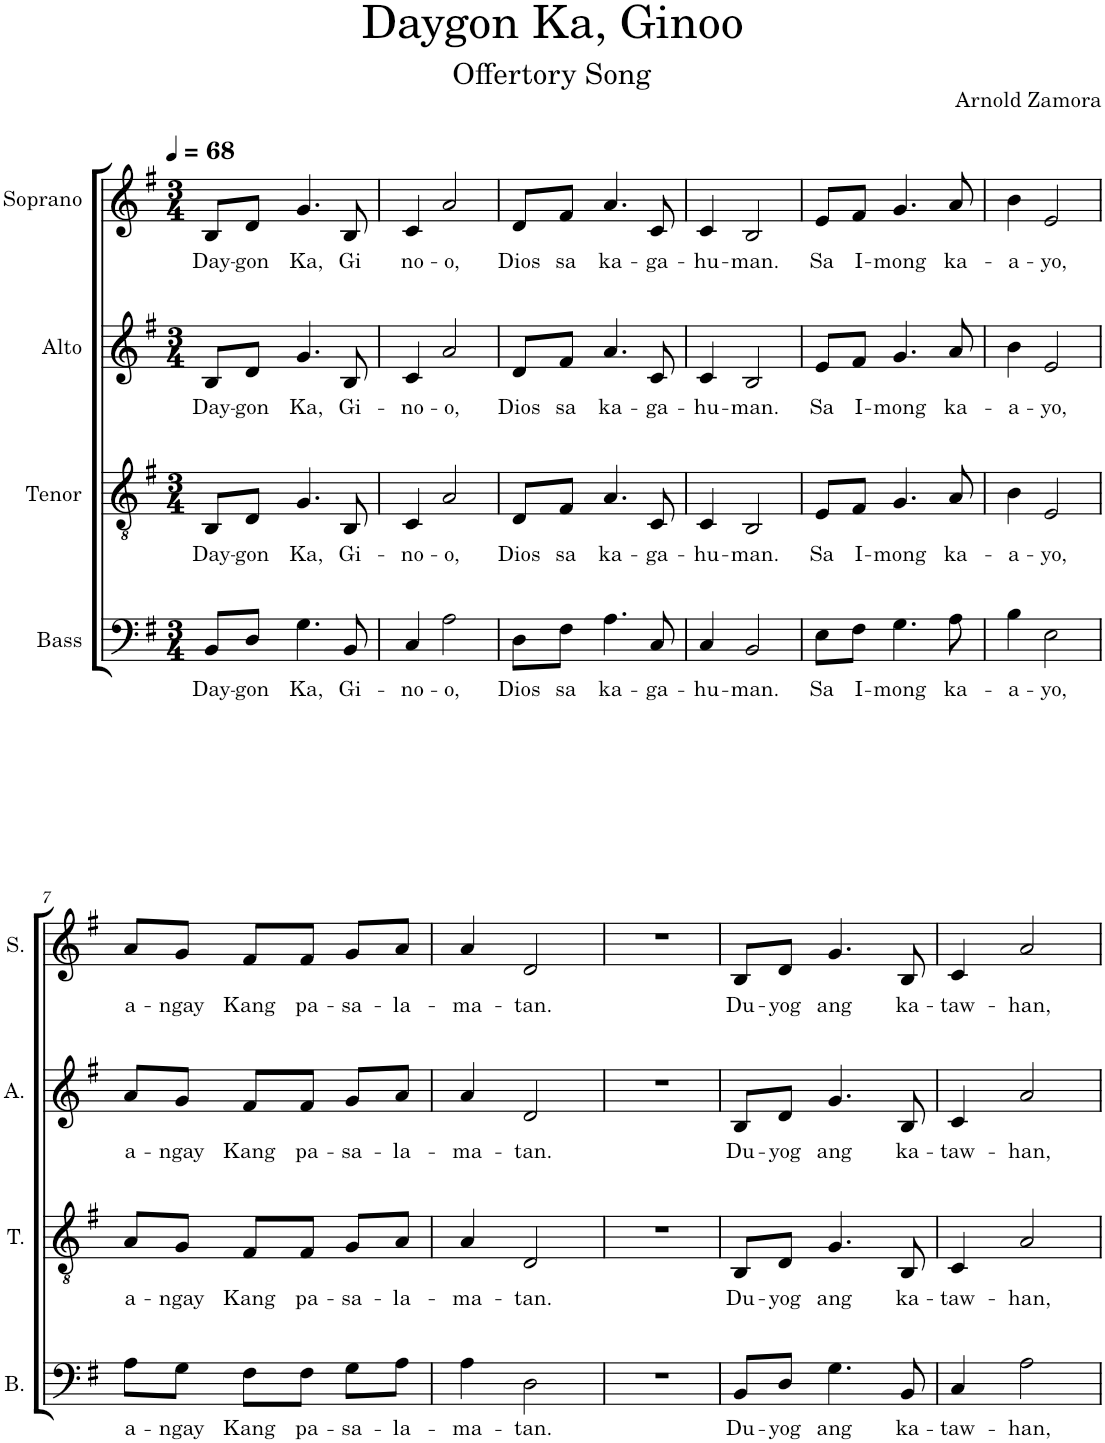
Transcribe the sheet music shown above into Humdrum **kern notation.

**kern	**text	**kern	**text	**kern	**text	**kern	**text
*part4	*part4	*part3	*part3	*part2	*part2	*part1	*part1
*staff4	*staff4	*staff3	*staff3	*staff2	*staff2	*staff1	*staff1
*I"Bass	*	*I"Tenor	*	*I"Alto	*	*I"Soprano	*
*I'B.	*	*I'T.	*	*I'A.	*	*I'S.	*
*clefF4	*	*clefGv2	*	*clefG2	*	*clefG2	*
*k[f#]	*	*k[f#]	*	*k[f#]	*	*k[f#]	*
*M3/4	*	*M3/4	*	*M3/4	*	*M3/4	*
*MM68	*	*MM68	*	*MM68	*	*MM68	*
=1	=1	=1	=1	=1	=1	=1	=1
!	!LO:LY:b	!	!LO:LY:b	!	!LO:LY:b	!	!LO:LY:b
8BB/L	Day-	8BB/L	Day-	8B/L	Day-	8B/L	Day-
!	!LO:LY:b	!	!LO:LY:b	!	!LO:LY:b	!	!LO:LY:b
8D/J	-gon	8D/J	-gon	8d/J	-gon	8d/J	-gon
!	!LO:LY:b	!	!LO:LY:b	!	!LO:LY:b	!	!LO:LY:b
4.G\	Ka,	4.G/	Ka,	4.g/	Ka,	4.g/	Ka,
!	!LO:LY:b	!	!LO:LY:b	!	!LO:LY:b	!	!LO:LY:b
8BB/	Gi-	8BB/	Gi-	8B/	Gi-	8B/	Gi
=2	=2	=2	=2	=2	=2	=2	=2
!	!LO:LY:b	!	!LO:LY:b	!	!LO:LY:b	!	!LO:LY:b
4C/	-no-	4C/	-no-	4c/	-no-	4c/	-no-
!	!LO:LY:b	!	!LO:LY:b	!	!LO:LY:b	!	!LO:LY:b
2A\	-o,	2A/	-o,	2a/	-o,	2a/	-o,
=3	=3	=3	=3	=3	=3	=3	=3
!	!LO:LY:b	!	!LO:LY:b	!	!LO:LY:b	!	!LO:LY:b
8D\L	Dios	8D/L	Dios	8d/L	Dios	8d/L	Dios
!	!LO:LY:b	!	!LO:LY:b	!	!LO:LY:b	!	!LO:LY:b
8F#\J	sa	8F#/J	sa	8f#/J	sa	8f#/J	sa
!	!LO:LY:b	!	!LO:LY:b	!	!LO:LY:b	!	!LO:LY:b
4.A\	ka-	4.A/	ka-	4.a/	ka-	4.a/	ka-
!	!LO:LY:b	!	!LO:LY:b	!	!LO:LY:b	!	!LO:LY:b
8C/	-ga-	8C/	-ga-	8c/	-ga-	8c/	-ga-
=4	=4	=4	=4	=4	=4	=4	=4
!	!LO:LY:b	!	!LO:LY:b	!	!LO:LY:b	!	!LO:LY:b
4C/	-hu-	4C/	-hu-	4c/	-hu-	4c/	-hu-
!	!LO:LY:b	!	!LO:LY:b	!	!LO:LY:b	!	!LO:LY:b
2BB/	-man.	2BB/	-man.	2B/	-man.	2B/	-man.
=5	=5	=5	=5	=5	=5	=5	=5
!	!LO:LY:b	!	!LO:LY:b	!	!LO:LY:b	!	!LO:LY:b
8E\L	Sa	8E/L	Sa	8e/L	Sa	8e/L	Sa
!	!LO:LY:b	!	!LO:LY:b	!	!LO:LY:b	!	!LO:LY:b
8F#\J	I-	8F#/J	I-	8f#/J	I-	8f#/J	I-
!	!LO:LY:b	!	!LO:LY:b	!	!LO:LY:b	!	!LO:LY:b
4.G\	-mong	4.G/	-mong	4.g/	-mong	4.g/	-mong
!	!LO:LY:b	!	!LO:LY:b	!	!LO:LY:b	!	!LO:LY:b
8A\	ka-	8A/	ka-	8a/	ka-	8a/	ka-
=6	=6	=6	=6	=6	=6	=6	=6
!	!LO:LY:b	!	!LO:LY:b	!	!LO:LY:b	!	!LO:LY:b
4B\	-a-	4B\	-a-	4b\	-a-	4b\	-a-
!	!LO:LY:b	!	!LO:LY:b	!	!LO:LY:b	!	!LO:LY:b
2E\	-yo,	2E/	-yo,	2e/	-yo,	2e/	-yo,
!!LO:LB:g=z
=7	=7	=7	=7	=7	=7	=7	=7
!	!LO:LY:b	!	!LO:LY:b	!	!LO:LY:b	!	!LO:LY:b
8A\L	a-	8A/L	a-	8a/L	a-	8a/L	a-
!	!LO:LY:b	!	!LO:LY:b	!	!LO:LY:b	!	!LO:LY:b
8G\J	-ngay	8G/J	-ngay	8g/J	-ngay	8g/J	-ngay
!	!LO:LY:b	!	!LO:LY:b	!	!LO:LY:b	!	!LO:LY:b
8F#\L	Kang	8F#/L	Kang	8f#/L	Kang	8f#/L	Kang
!	!LO:LY:b	!	!LO:LY:b	!	!LO:LY:b	!	!LO:LY:b
8F#\J	pa-	8F#/J	pa-	8f#/J	pa-	8f#/J	pa-
!	!LO:LY:b	!	!LO:LY:b	!	!LO:LY:b	!	!LO:LY:b
8G\L	-sa-	8G/L	-sa-	8g/L	-sa-	8g/L	-sa-
!	!LO:LY:b	!	!LO:LY:b	!	!LO:LY:b	!	!LO:LY:b
8A\J	-la-	8A/J	-la-	8a/J	-la-	8a/J	-la-
=8	=8	=8	=8	=8	=8	=8	=8
!	!LO:LY:b	!	!LO:LY:b	!	!LO:LY:b	!	!LO:LY:b
4A\	-ma-	4A/	-ma-	4a/	-ma-	4a/	-ma-
!	!LO:LY:b	!	!LO:LY:b	!	!LO:LY:b	!	!LO:LY:b
2D\	-tan.	2D/	-tan.	2d/	-tan.	2d/	-tan.
=9	=9	=9	=9	=9	=9	=9	=9
2.r	.	2.r	.	2.r	.	2.r	.
=10	=10	=10	=10	=10	=10	=10	=10
!	!LO:LY:b	!	!LO:LY:b	!	!LO:LY:b	!	!LO:LY:b
8BB/L	Du-	8BB/L	Du-	8B/L	Du-	8B/L	Du-
!	!LO:LY:b	!	!LO:LY:b	!	!LO:LY:b	!	!LO:LY:b
8D/J	-yog	8D/J	-yog	8d/J	-yog	8d/J	-yog
!	!LO:LY:b	!	!LO:LY:b	!	!LO:LY:b	!	!LO:LY:b
4.G\	ang	4.G/	ang	4.g/	ang	4.g/	ang
!	!LO:LY:b	!	!LO:LY:b	!	!LO:LY:b	!	!LO:LY:b
8BB/	ka-	8BB/	ka-	8B/	ka-	8B/	ka-
=11	=11	=11	=11	=11	=11	=11	=11
!	!LO:LY:b	!	!LO:LY:b	!	!LO:LY:b	!	!LO:LY:b
4C/	-taw-	4C/	-taw-	4c/	-taw-	4c/	-taw-
!	!LO:LY:b	!	!LO:LY:b	!	!LO:LY:b	!	!LO:LY:b
2A\	-han,	2A/	-han,	2a/	-han,	2a/	-han,
=	=	=	=	=	=	=	=
*-	*-	*-	*-	*-	*-	*-	*-
